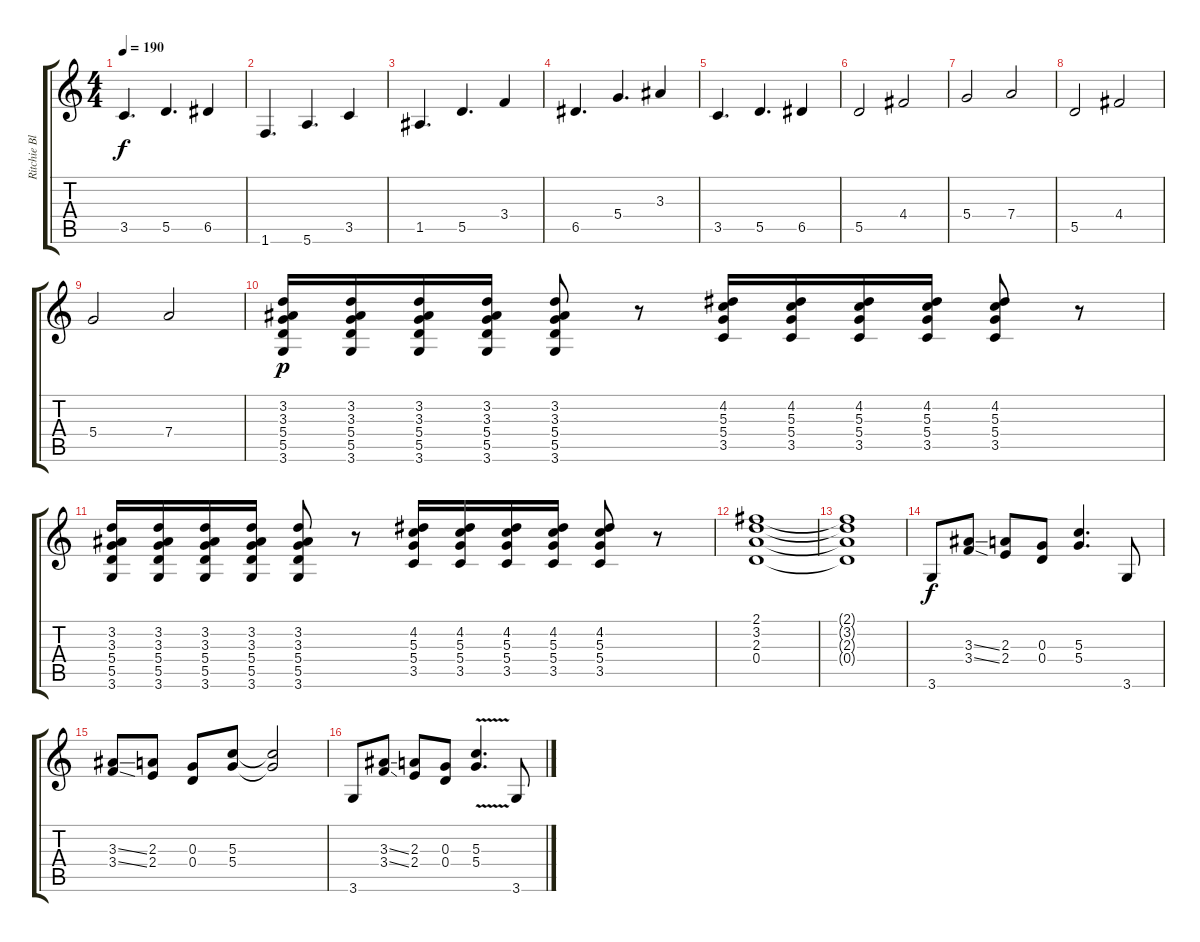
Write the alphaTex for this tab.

\track ("Ritchie Blackmore" "Ritchie Bl") {instrument overdrivenguitar}
\staff {score tabs}
\tuning (E4 B3 G3 D3 A2 E2) {hide}
\ts (4 4)
\tempo 190
\clef g2
\ks c
3.5.4{d dy f} 5.5.4{d} 6.5.4 |
1.6.4{d} 5.6.4{d} 3.5.4 |
1.5.4{d} 5.5.4{d} 3.4.4 |
6.5.4{d} 5.4.4{d} 3.3.4 |
3.5.4{d} 5.5.4{d} 6.5.4 |
5.5.2 4.4.2 |
5.4.2 7.4.2 |
5.5.2 4.4.2 |
5.4.2 7.4.2 |
(3.2 3.3 5.4 5.5 3.6).16{dy p} (3.2 3.3 5.4 5.5 3.6).16 (3.2 3.3 5.4 5.5 3.6).16 (3.2 3.3 5.4 5.5 3.6).16 (3.2 3.3 5.4 5.5 3.6).8 r.8 (4.2 5.3 5.4 3.5).16 (4.2 5.3 5.4 3.5).16 (4.2 5.3 5.4 3.5).16 (4.2 5.3 5.4 3.5).16 (4.2 5.3 5.4 3.5).8 r.8 |
(3.2 3.3 5.4 5.5 3.6).16 (3.2 3.3 5.4 5.5 3.6).16 (3.2 3.3 5.4 5.5 3.6).16 (3.2 3.3 5.4 5.5 3.6).16 (3.2 3.3 5.4 5.5 3.6).8 r.8 (4.2 5.3 5.4 3.5).16 (4.2 5.3 5.4 3.5).16 (4.2 5.3 5.4 3.5).16 (4.2 5.3 5.4 3.5).16 (4.2 5.3 5.4 3.5).8 r.8 |
(2.1 3.2 2.3 0.4).1 |
(2.1{t} 3.2{t} 2.3{t} 0.4{t}).1 |
3.6.8{dy f} (3.3{ss} 3.4{ss}).8 (2.3 2.4).8 (0.3 0.4).8 (5.3 5.4).4{d} 3.6.8 |
(3.3{ss} 3.4{ss}).8 (2.3 2.4).8 (0.3 0.4).8 (5.3 5.4).8 (5.3{t} 5.4{t}).2 |
3.6.8 (3.3{ss} 3.4{ss}).8 (2.3 2.4).8 (0.3 0.4).8 (5.3{v} 5.4{v}).4{d} 3.6.8
